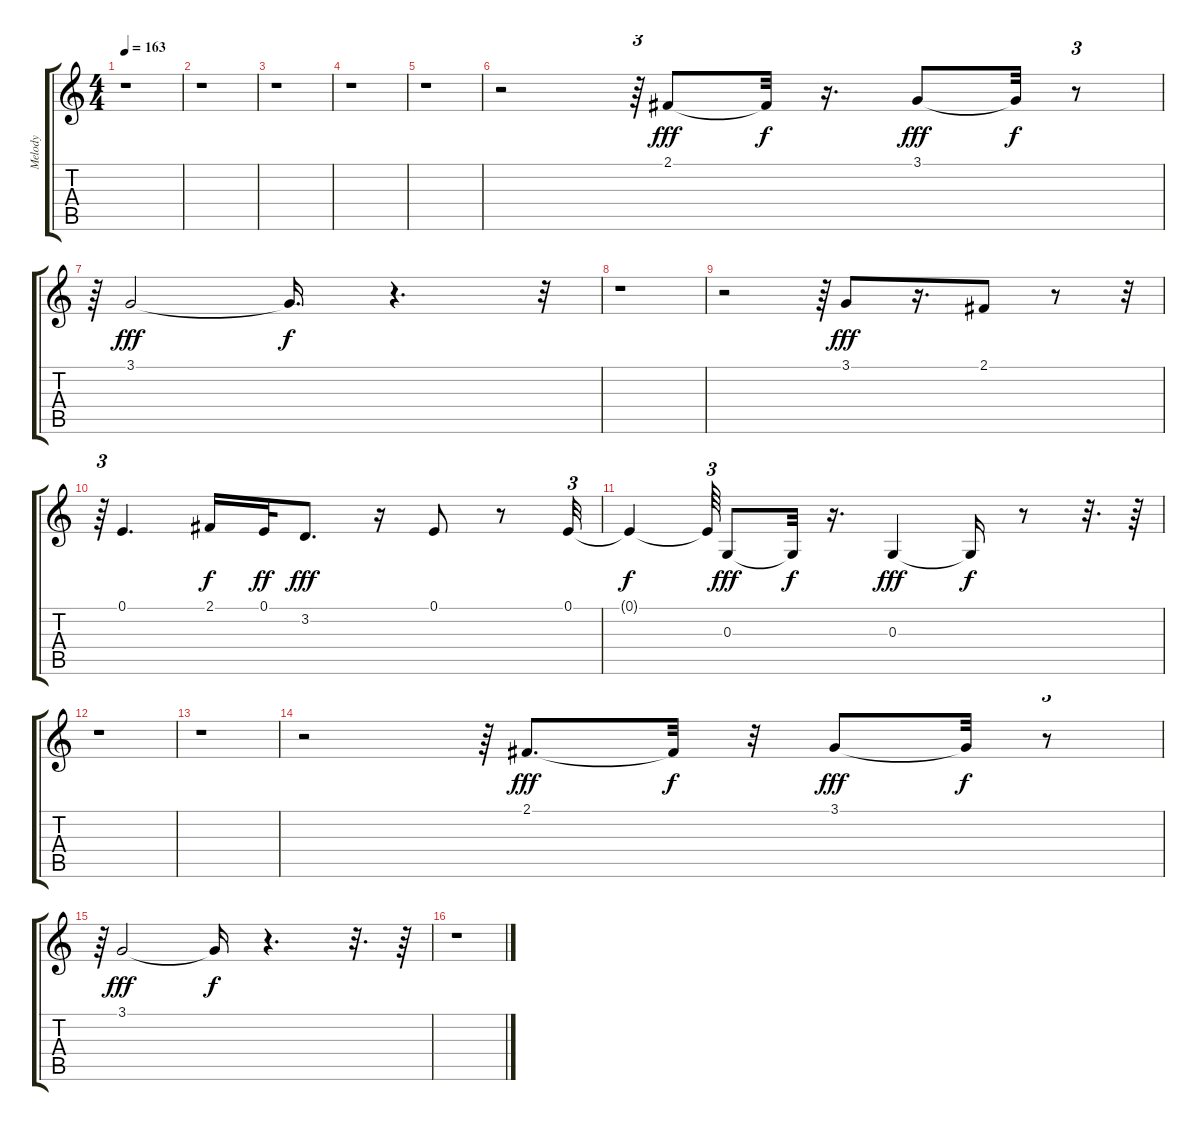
\track ("Melody              " "Melody    ") {instrument flute}
\staff {score tabs}
\tuning (E4 B3 G3 D3 A2 E2) {hide}
\ts (4 4)
\tempo 163
\clef g2
\ks c
r.1{dy fff} |
r.1 |
r.1 |
r.1 |
r.1 |
r.2 r.64{tu (3 2)} 2.1.8 2.1{t}.32{dy f} r.16{d} 3.1.8{dy fff} 3.1{t}.32{dy f} r.8{tu (3 2)} |
r.64{tu (3 2)} 3.1.2{dy fff} 3.1{t}.16{d dy f} r.4{d} r.32{tu (3 2)} |
r.1 |
r.2 r.64{tu (3 2)} 3.1.8{dy fff} r.16{d} 2.1.8 r.8 r.32{tu (3 2)} |
r.64{tu (3 2)} 0.1.4{d} 2.1.16{dy f} 0.1.32{dy ff} 3.2.8{d dy fff} r.16 0.1.8 r.8 0.1.32{tu (3 2)} |
0.1{t}.4{dy f} 0.1{t}.64{tu (3 2)} 0.3.8{dy fff} 0.3{t}.32{dy f} r.16{d} 0.3.4{dy fff} 0.3{t}.16{dy f} r.8 r.32{d} r.64 |
r.1 |
r.1 |
r.2 r.64{tu (3 2)} 2.1.8{d dy fff} 2.1{t}.32{dy f} r.32 3.1.8{dy fff} 3.1{t}.32{dy f} r.8{tu (3 2)} |
r.64{tu (3 2)} 3.1.2{dy fff} 3.1{t}.16{dy f} r.4{d} r.32{d} r.64 |
r.1
